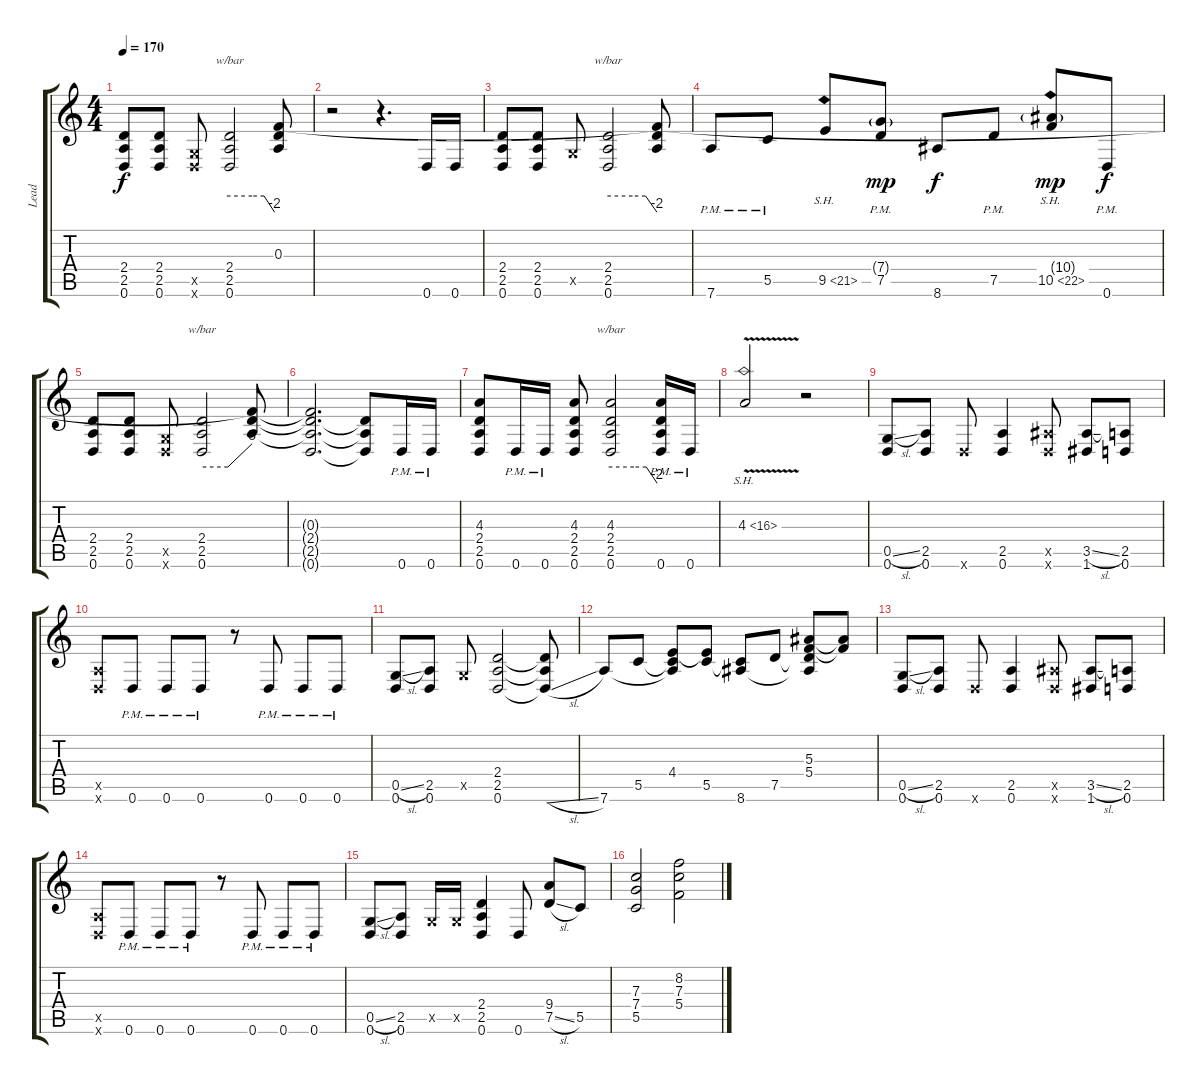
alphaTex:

\track ("Lead " "Lead ") {instrument distortionguitar}
\staff {score tabs}
\tuning (D4 A3 F3 C3 G2 D2) {hide}
\ts (4 4)
\tempo 170
\clef g2
\ks c
(2.4 2.5 0.6).8{dy f} (2.4 2.5 0.6).8 (0.5{x} 0.6{x}).8 (2.4 2.5 0.6).2{tbe (custom default 0 0 30 0 46 0 60 -8)} (0.3{t} 2.4{t} 2.5{t}).8 |
r.2 r.4{d} 0.6.16 0.6.16 |
(2.4 2.5 0.6).8 (2.4 2.5 0.6).8 0.5{x}.8 (2.4 2.5 0.6).2{tbe (custom default 0 0 30 0 46 0 60 -8)} (0.3{t} 2.4{t} 2.5{t}).8 |
7.6{pm}.8 5.5{pm}.8 9.5{sh 12}.8 (7.4{g} 7.5{pm}).8{dy mp} 8.6.8{dy f} 7.5{pm}.8 (10.4{g} 10.5{sh 12}).8{dy mp} 0.6{pm}.8{dy f} |
(2.4 2.5 0.6).8 (2.4 2.5 0.6).8 (0.5{x} 0.6{x}).8 (2.4 2.5 0.6).2{tbe (custom default 0 0 31 0 60 20)} (0.3{t} 2.4{t} 2.5{t}).8 |
(0.3{t} 2.4{t} 2.5{t} 0.6{t}).2{d} (2.4{t} 2.5{t} 0.6{t}).8 0.6{pm}.16 0.6{pm}.16 |
(4.3 2.4 2.5 0.6).8 0.6{pm}.16 0.6{pm}.16 (4.3 2.4 2.5 0.6).8 (4.3 2.4 2.5 0.6).2{tbe (custom default 0 0 30 0 46 0 60 -8)} (4.3{t} 2.4{t} 2.5{t} 0.6{pm}).16 0.6{pm}.16 |
4.3{sh 12 v}.2 r.2 |
(0.5{sl} 0.6).8 (2.5 0.6).8 0.6{x}.8 (2.5 0.6).4 (3.5{x} 0.6{x}).8 (3.5{sl} 1.6).8 (2.5 0.6).8 |
(2.5{x} 0.6{x}).8 0.6{pm}.8 0.6{pm}.8 0.6{pm}.8 r.8 0.6{pm}.8 0.6{pm}.8 0.6{pm}.8 |
(0.5{sl} 0.6).8 (2.5 0.6).8 0.5{x}.8 (2.4 2.5 0.6).2 (2.4{t} 2.5{t} 0.6{sl t}).8 |
7.6.8 5.5.8 (4.4 5.5{t} 7.6{t}).8 (4.4{t} 5.5).8 (5.5{t} 8.6).8 7.5.8 (5.3 5.4 7.5{t} 8.6{t}).8 (5.3{t} 5.4{t}).8 |
(0.5{sl} 0.6).8 (2.5 0.6).8 0.6{x}.8 (2.5 0.6).4 (3.5{x} 0.6{x}).8 (3.5{sl} 1.6).8 (2.5 0.6).8 |
(2.5{x} 0.6{x}).8 0.6{pm}.8 0.6{pm}.8 0.6{pm}.8 r.8 0.6{pm}.8 0.6{pm}.8 0.6{pm}.8 |
(0.5{sl} 0.6).8 (2.5 0.6).8 0.5{x}.16 0.5{x}.16 (2.4 2.5 0.6).4 0.6.8 (9.4 7.5{sl}).8 5.5.8 |
(7.3 7.4 5.5).2 (8.2 7.3 5.4).2
